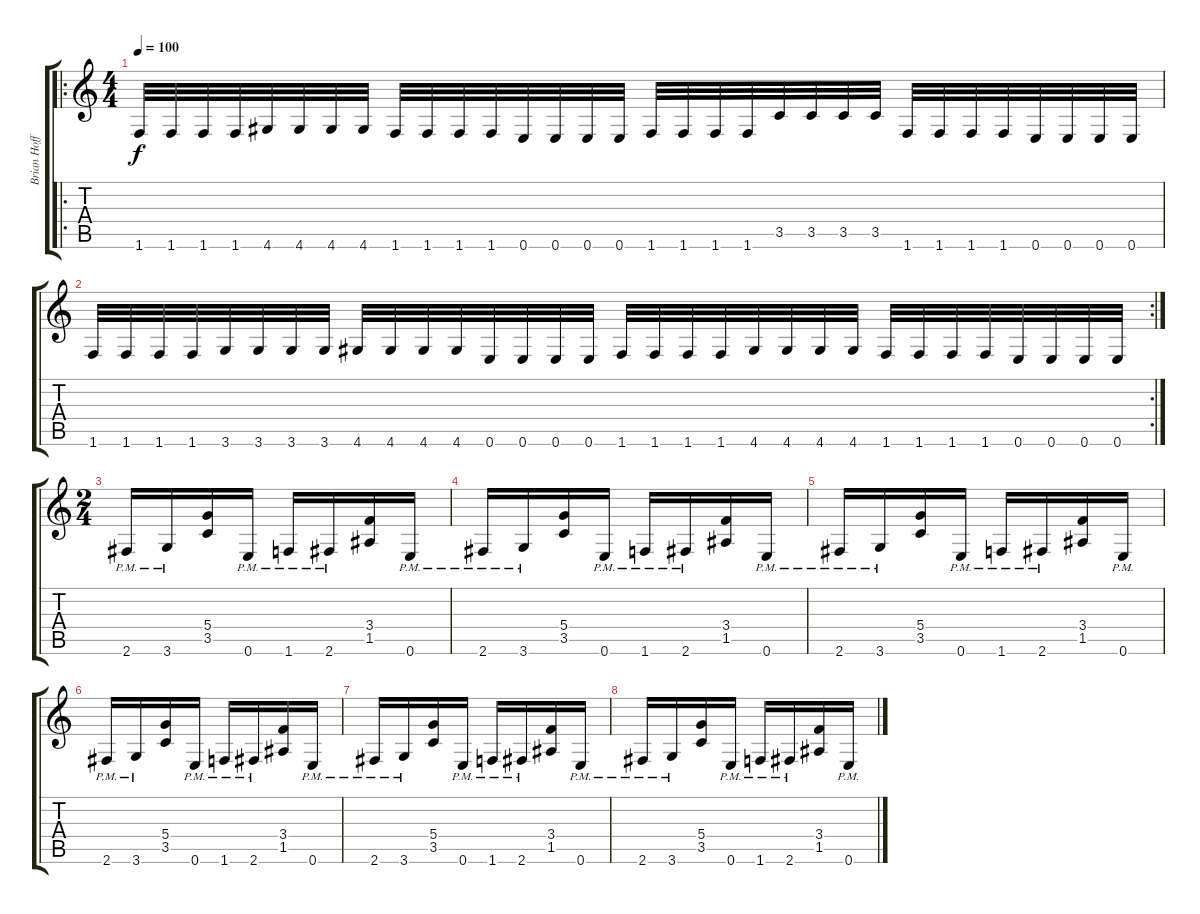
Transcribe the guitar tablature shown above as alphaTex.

\track ("Brian Hoffman" "Brian Hoff") {instrument distortionguitar}
\staff {score tabs}
\tuning (E4 B3 G3 D3 A2 E2) {hide}
\ro
\ts (4 4)
\tempo 100
\clef g2
\ks c
1.6.32{dy f} 1.6.32 1.6.32 1.6.32 4.6.32 4.6.32 4.6.32 4.6.32 1.6.32 1.6.32 1.6.32 1.6.32 0.6.32 0.6.32 0.6.32 0.6.32 1.6.32 1.6.32 1.6.32 1.6.32 3.5.32 3.5.32 3.5.32 3.5.32 1.6.32 1.6.32 1.6.32 1.6.32 0.6.32 0.6.32 0.6.32 0.6.32 |
\rc 2
1.6.32 1.6.32 1.6.32 1.6.32 3.6.32 3.6.32 3.6.32 3.6.32 4.6.32 4.6.32 4.6.32 4.6.32 0.6.32 0.6.32 0.6.32 0.6.32 1.6.32 1.6.32 1.6.32 1.6.32 4.6.32 4.6.32 4.6.32 4.6.32 1.6.32 1.6.32 1.6.32 1.6.32 0.6.32 0.6.32 0.6.32 0.6.32 |
\ts (2 4)
2.6{pm}.16 3.6{pm}.16 (5.4 3.5).16 0.6{pm}.16 1.6{pm}.16 2.6{pm}.16 (3.4 1.5).16 0.6{pm}.16 |
2.6{pm}.16 3.6{pm}.16 (5.4 3.5).16 0.6{pm}.16 1.6{pm}.16 2.6{pm}.16 (3.4 1.5).16 0.6{pm}.16 |
2.6{pm}.16 3.6{pm}.16 (5.4 3.5).16 0.6{pm}.16 1.6{pm}.16 2.6{pm}.16 (3.4 1.5).16 0.6{pm}.16 |
2.6{pm}.16 3.6{pm}.16 (5.4 3.5).16 0.6{pm}.16 1.6{pm}.16 2.6{pm}.16 (3.4 1.5).16 0.6{pm}.16 |
2.6{pm}.16 3.6{pm}.16 (5.4 3.5).16 0.6{pm}.16 1.6{pm}.16 2.6{pm}.16 (3.4 1.5).16 0.6{pm}.16 |
2.6{pm}.16 3.6{pm}.16 (5.4 3.5).16 0.6{pm}.16 1.6{pm}.16 2.6{pm}.16 (3.4 1.5).16 0.6{pm}.16
